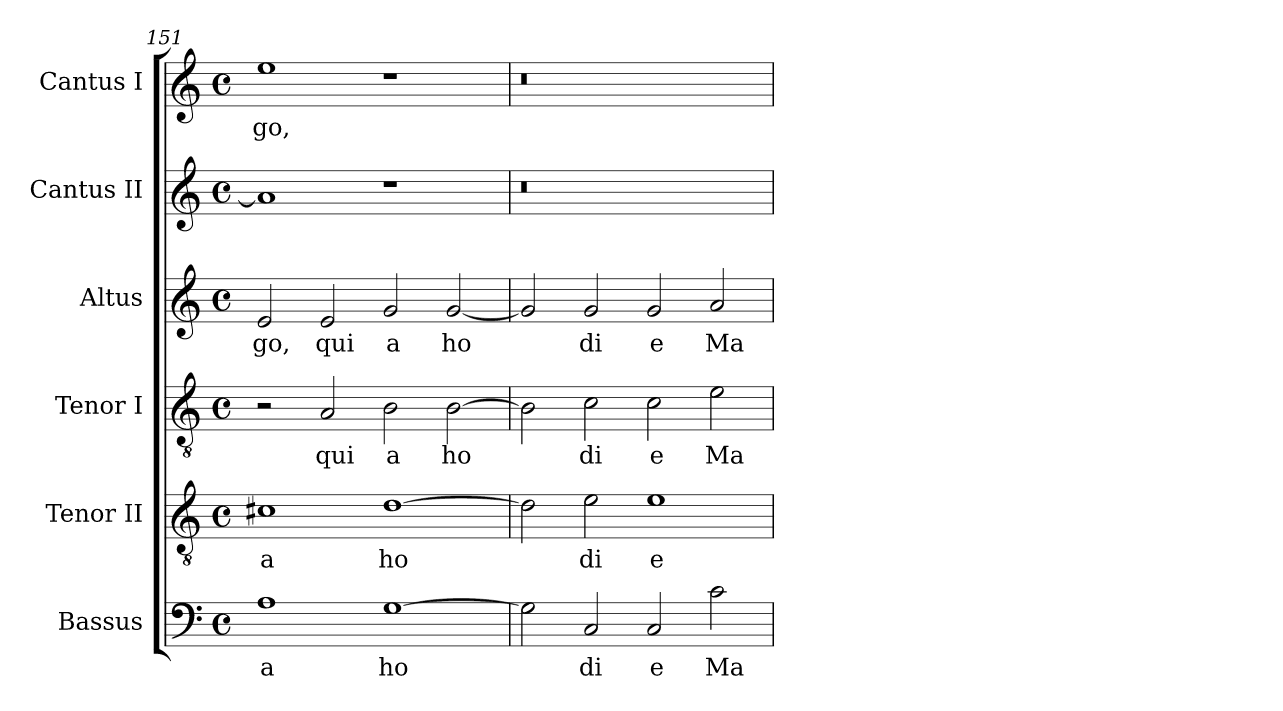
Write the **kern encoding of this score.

**kern	**text	**kern	**text	**kern	**text	**kern	**text	**kern	**kern	**text
*part6	*part6	*part5	*part5	*part4	*part4	*part3	*part3	*part2	*part1	*part1
*staff6	*staff6	*staff5	*staff5	*staff4	*staff4	*staff3	*staff3	*staff2	*staff1	*staff1
*I"Bassus	*	*I"Tenor II	*	*I"Tenor I	*	*I"Altus	*	*I"Cantus II	*I"Cantus I	*
*clefF4	*	*clefGv2	*	*clefGv2	*	*clefG2	*	*clefG2	*clefG2	*
*M4/4	*	*M4/4	*	*M4/4	*	*M4/4	*	*M4/4	*M4/4	*
*met(c)	*	*met(c)	*	*met(c)	*	*met(c)	*	*met(c)	*met(c)	*
=151	=151	=151	=151	=151	=151	=151	=151	=151	=151	=151
!	!LO:LY:b:cj	!	!LO:LY:b:cj	!	!	!	!LO:LY:b:cj	!	!	!LO:LY:b:cj
1A	a	1c#X	a	2r	.	2e/	go,	1a]	1ee	go,
!	!	!	!	!	!LO:LY:b:cj	!	!LO:LY:b:cj	!	!	!
.	.	.	.	2A/	qui	2e/	qui	.	.	.
!	!LO:LY:b:cj	!	!LO:LY:b:cj	!	!LO:LY:b:cj	!	!LO:LY:b:cj	!	!	!
[>1G	ho	[>1d	ho	2B\	a	2g/	a	1r	1r	.
!	!	!	!	!	!LO:LY:b:cj	!	!LO:LY:b:cj	!	!	!
.	.	.	.	[>2B\	ho	[<2g/	ho	.	.	.
=152	=152	=152	=152	=152	=152	=152	=152	=152	=152	=152
2G\]	.	2d\]	.	2B\]	.	2g/]	.	0r	0r	.
!	!LO:LY:b:cj	!	!LO:LY:b:cj	!	!LO:LY:b:cj	!	!LO:LY:b:cj	!	!	!
2C/	di	2e\	di	2c\	di	2g/	di	.	.	.
!	!LO:LY:b:cj	!	!LO:LY:b:cj	!	!LO:LY:b:cj	!	!LO:LY:b:cj	!	!	!
2C/	e	1e	e	2c\	e	2g/	e	.	.	.
!	!LO:LY:b:cj	!	!	!	!LO:LY:b:cj	!	!LO:LY:b:cj	!	!	!
2c\	Ma	.	.	2e\	Ma	2a/	Ma	.	.	.
=	=	=	=	=	=	=	=	=	=	=
*-	*-	*-	*-	*-	*-	*-	*-	*-	*-	*-
